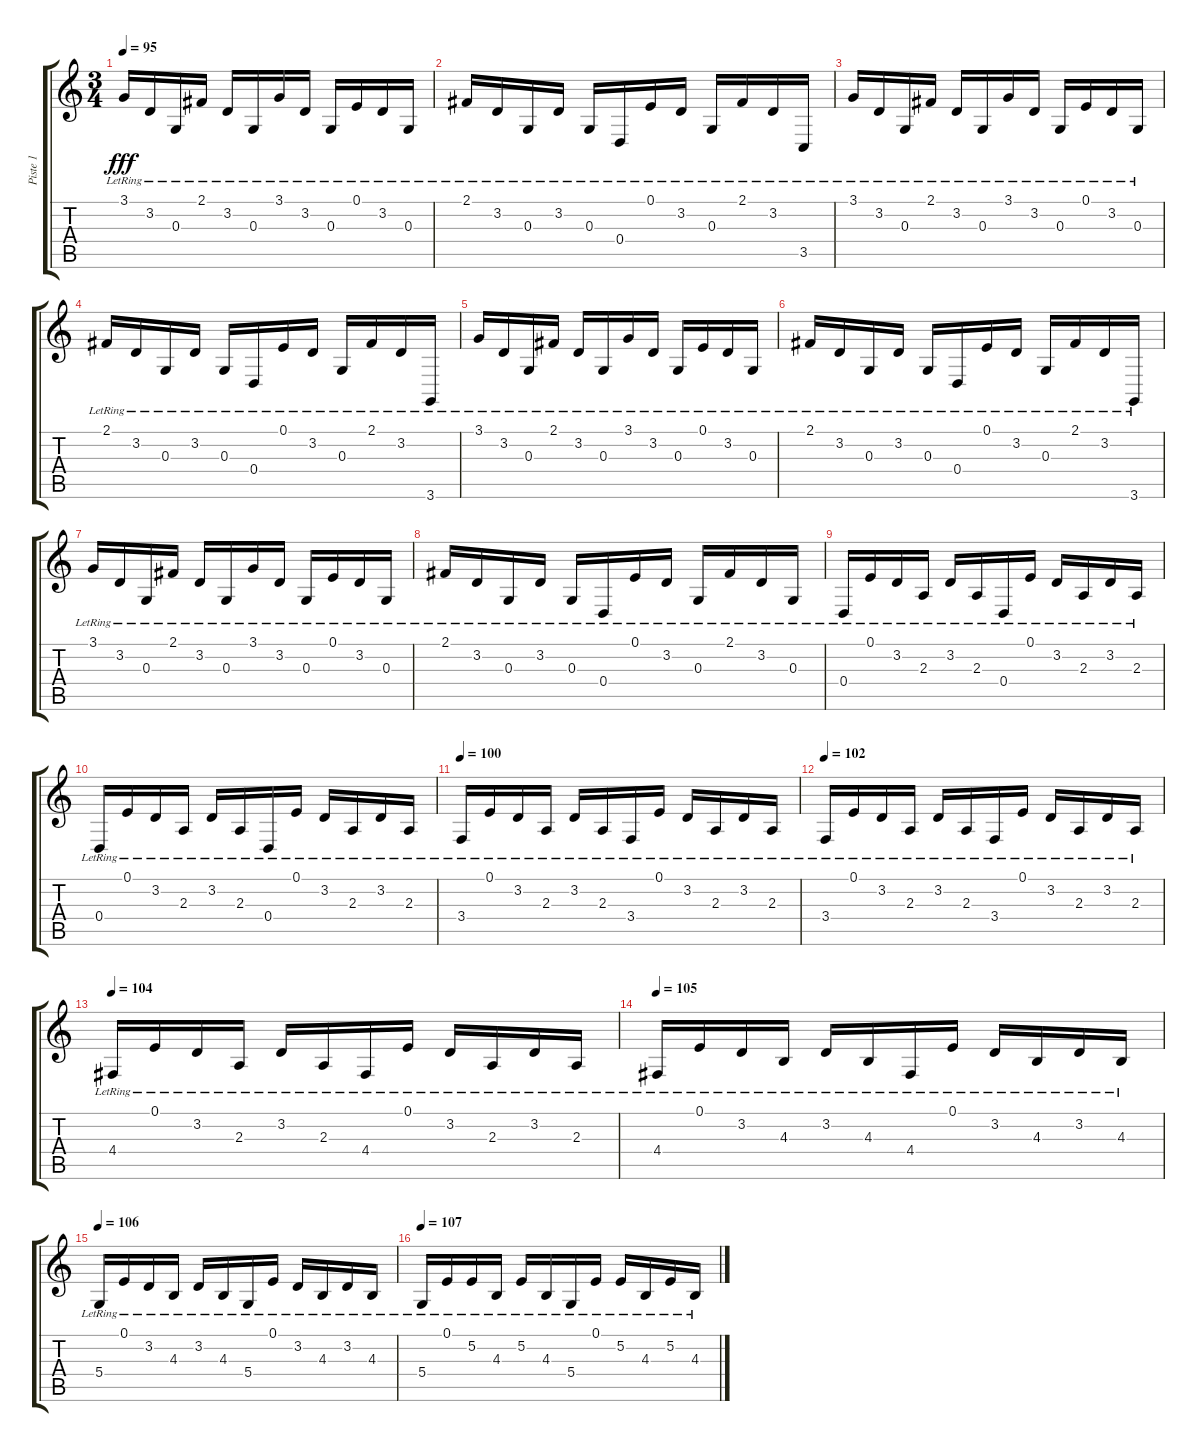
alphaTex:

\track ("Piste 1" "Piste 1") {instrument acousticgrandpiano}
\staff {score tabs}
\tuning (E4 B3 G3 D3 A2 E2) {hide}
\ts (3 4)
\tempo 95
\clef g2
\ks c
3.1{lr}.16{dy fff} 3.2{lr}.16 0.3{lr}.16 2.1{lr}.16 3.2{lr}.16 0.3{lr}.16 3.1{lr}.16 3.2{lr}.16 0.3{lr}.16 0.1{lr}.16 3.2{lr}.16 0.3{lr}.16 |
2.1{lr}.16 3.2{lr}.16 0.3{lr}.16 3.2{lr}.16 0.3{lr}.16 0.4{lr}.16 0.1{lr}.16 3.2{lr}.16 0.3{lr}.16 2.1{lr}.16 3.2{lr}.16 3.5{lr}.16 |
3.1{lr}.16 3.2{lr}.16 0.3{lr}.16 2.1{lr}.16 3.2{lr}.16 0.3{lr}.16 3.1{lr}.16 3.2{lr}.16 0.3{lr}.16 0.1{lr}.16 3.2{lr}.16 0.3{lr}.16 |
2.1{lr}.16 3.2{lr}.16 0.3{lr}.16 3.2{lr}.16 0.3{lr}.16 0.4{lr}.16 0.1{lr}.16 3.2{lr}.16 0.3{lr}.16 2.1{lr}.16 3.2{lr}.16 3.6{lr}.16 |
3.1{lr}.16 3.2{lr}.16 0.3{lr}.16 2.1{lr}.16 3.2{lr}.16 0.3{lr}.16 3.1{lr}.16 3.2{lr}.16 0.3{lr}.16 0.1{lr}.16 3.2{lr}.16 0.3{lr}.16 |
2.1{lr}.16 3.2{lr}.16 0.3{lr}.16 3.2{lr}.16 0.3{lr}.16 0.4{lr}.16 0.1{lr}.16 3.2{lr}.16 0.3{lr}.16 2.1{lr}.16 3.2{lr}.16 3.6{lr}.16 |
3.1{lr}.16 3.2{lr}.16 0.3{lr}.16 2.1{lr}.16 3.2{lr}.16 0.3{lr}.16 3.1{lr}.16 3.2{lr}.16 0.3{lr}.16 0.1{lr}.16 3.2{lr}.16 0.3{lr}.16 |
2.1{lr}.16 3.2{lr}.16 0.3{lr}.16 3.2{lr}.16 0.3{lr}.16 0.4{lr}.16 0.1{lr}.16 3.2{lr}.16 0.3{lr}.16 2.1{lr}.16 3.2{lr}.16 0.3{lr}.16 |
0.4{lr}.16 0.1{lr}.16 3.2{lr}.16 2.3{lr}.16 3.2{lr}.16 2.3{lr}.16 0.4{lr}.16 0.1{lr}.16 3.2{lr}.16 2.3{lr}.16 3.2{lr}.16 2.3{lr}.16 |
0.4{lr}.16 0.1{lr}.16 3.2{lr}.16 2.3{lr}.16 3.2{lr}.16 2.3{lr}.16 0.4{lr}.16 0.1{lr}.16 3.2{lr}.16 2.3{lr}.16 3.2{lr}.16 2.3{lr}.16 |
\tempo 100
3.4{lr}.16 0.1{lr}.16 3.2{lr}.16 2.3{lr}.16 3.2{lr}.16 2.3{lr}.16 3.4{lr}.16 0.1{lr}.16 3.2{lr}.16 2.3{lr}.16 3.2{lr}.16 2.3{lr}.16 |
\tempo 102
3.4{lr}.16 0.1{lr}.16 3.2{lr}.16 2.3{lr}.16 3.2{lr}.16 2.3{lr}.16 3.4{lr}.16 0.1{lr}.16 3.2{lr}.16 2.3{lr}.16 3.2{lr}.16 2.3{lr}.16 |
\tempo 104
4.4{lr}.16 0.1{lr}.16 3.2{lr}.16 2.3{lr}.16 3.2{lr}.16 2.3{lr}.16 4.4{lr}.16 0.1{lr}.16 3.2{lr}.16 2.3{lr}.16 3.2{lr}.16 2.3{lr}.16 |
\tempo 105
4.4{lr}.16 0.1{lr}.16 3.2{lr}.16 4.3{lr}.16 3.2{lr}.16 4.3{lr}.16 4.4{lr}.16 0.1{lr}.16 3.2{lr}.16 4.3{lr}.16 3.2{lr}.16 4.3{lr}.16 |
\tempo 106
5.4{lr}.16 0.1{lr}.16 3.2{lr}.16 4.3{lr}.16 3.2{lr}.16 4.3{lr}.16 5.4{lr}.16 0.1{lr}.16 3.2{lr}.16 4.3{lr}.16 3.2{lr}.16 4.3{lr}.16 |
\tempo 107
5.4{lr}.16 0.1{lr}.16 5.2{lr}.16 4.3{lr}.16 5.2{lr}.16 4.3{lr}.16 5.4{lr}.16 0.1{lr}.16 5.2{lr}.16 4.3{lr}.16 5.2{lr}.16 4.3{lr}.16
